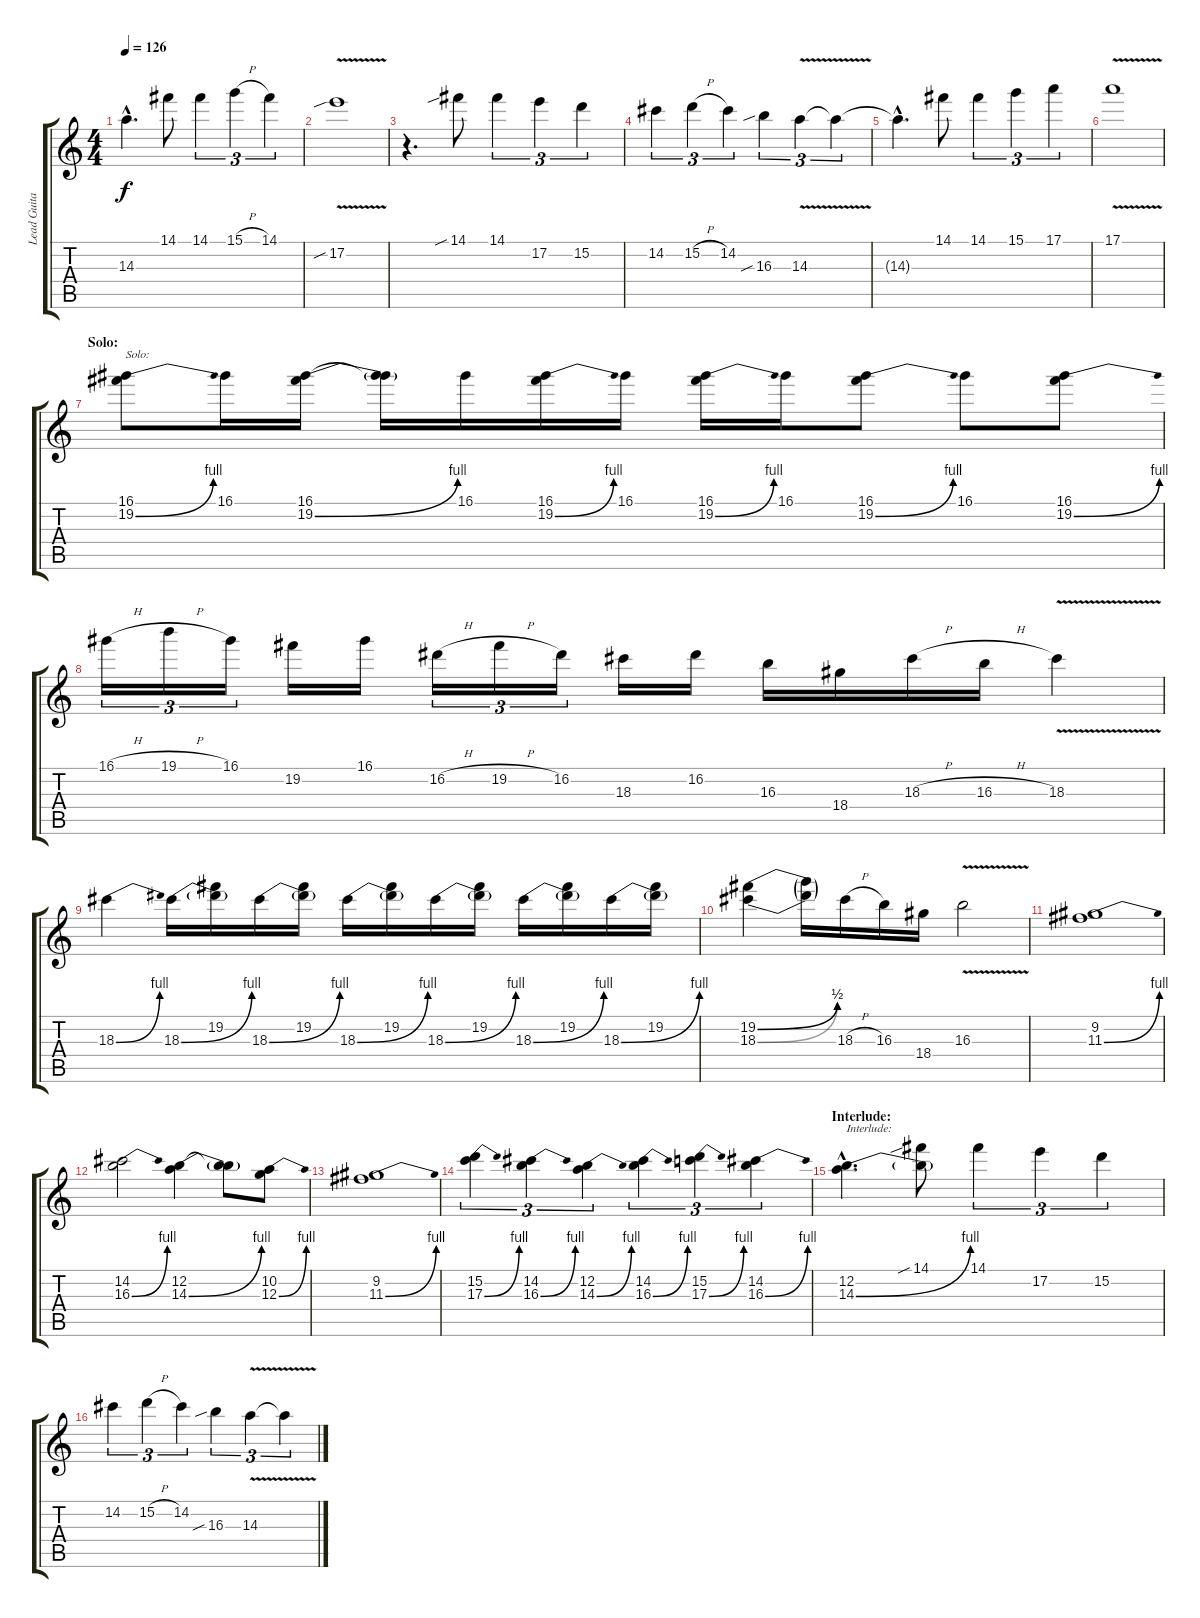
\track ("Lead Guitar I" "Lead Guita") {instrument distortionguitar}
\staff {score tabs}
\tuning (E4 B3 G3 D3 A2 E2) {hide}
\ts (4 4)
\tempo 126
\clef g2
\ks c
14.3{hac t}.4{d dy f} 14.1.8 14.1.4{tu (3 2)} 15.1{h}.4{tu (3 2)} 14.1.4{tu (3 2)} |
17.2{v sib}.1 |
r.4{d} 14.1{sib}.8 14.1.4{tu (3 2)} 17.2.4{tu (3 2)} 15.2.4{tu (3 2)} |
14.2.4{tu (3 2)} 15.2{h}.4{tu (3 2)} 14.2.4{tu (3 2)} 16.3{sib}.4{tu (3 2)} 14.3{v}.4{tu (3 2)} 14.3{t}.4{tu (3 2)} |
14.3{hac t}.4{d} 14.1.8 14.1.4{tu (3 2)} 15.1.4{tu (3 2)} 17.1.4{tu (3 2)} |
17.1{v}.1 |
\section ("" "Solo:")
(16.1 19.2{be (bend 0 0 60 4)}).8{txt "Solo:"} 16.1.16 (16.1 19.2{be (bend 0 0 60 4)}).16 (16.1{t} 19.2{t}).16 16.1.16 (16.1 19.2{be (bend 0 0 60 4)}).16 16.1.16 (16.1 19.2{be (bend 0 0 60 4)}).16 16.1.16 (16.1 19.2{be (bend 0 0 60 4)}).8 16.1.8 (16.1 19.2{be (bend 0 0 60 4)}).8 |
16.1{h}.16{tu (3 2)} 19.1{h}.16{tu (3 2)} 16.1.16{tu (3 2)} 19.2.16 16.1.16 16.2{h}.16{tu (3 2)} 19.2{h}.16{tu (3 2)} 16.2.16{tu (3 2)} 18.3.16 16.2.16 16.3.16 18.4.16 18.3{h}.16 16.3{h}.16 18.3{v}.4 |
18.3{be (bend 0 0 60 4)}.4 18.3{be (bend 0 0 60 4)}.16 (19.2 18.3{t}).16 18.3{be (bend 0 0 60 4)}.16 (19.2 18.3{t}).16 18.3{be (bend 0 0 60 4)}.16 (19.2 18.3{t}).16 18.3{be (bend 0 0 60 4)}.16 (19.2 18.3{t}).16 18.3{be (bend 0 0 60 4)}.16 (19.2 18.3{t}).16 18.3{be (bend 0 0 60 4)}.16 (19.2 18.3{t}).16 |
(19.2{be (bend 0 0 60 2)} 18.3{be (bend 0 0 60 2)}).4 (19.2{t} 18.3{t}).16 18.3{h}.16 16.3.16 18.4.16 16.3{v}.2 |
(9.2 11.3{be (bend 0 0 60 4)}).1 |
(14.2 16.3{be (bend 0 0 60 4)}).2 (12.2 14.3{be (bend 0 0 60 4)}).4 (12.2{t} 14.3{t}).8 (10.2 12.3{be (bend 0 0 60 4)}).8 |
(9.2 11.3{be (bend 0 0 60 4)}).1 |
(15.2 17.3{be (bend 0 0 60 4)}).4{tu (3 2)} (14.2 16.3{be (bend 0 0 60 4)}).4{tu (3 2)} (12.2 14.3{be (bend 0 0 60 4)}).4{tu (3 2)} (14.2 16.3{be (bend 0 0 60 4)}).4{tu (3 2)} (15.2 17.3{be (bend 0 0 60 4)}).4{tu (3 2)} (14.2 16.3{be (bend 0 0 60 4)}).4{tu (3 2)} |
\section ("" "Interlude:")
(12.2{hac} 14.3{be (bend 0 0 60 4) hac}).4{d txt "Interlude:"} (14.1{sib} 14.3{t}).8 14.1.4{tu (3 2)} 17.2.4{tu (3 2)} 15.2.4{tu (3 2)} |
14.2.4{tu (3 2)} 15.2{h}.4{tu (3 2)} 14.2.4{tu (3 2)} 16.3{sib}.4{tu (3 2)} 14.3{v}.4{tu (3 2)} 14.3{t}.4{tu (3 2)}
